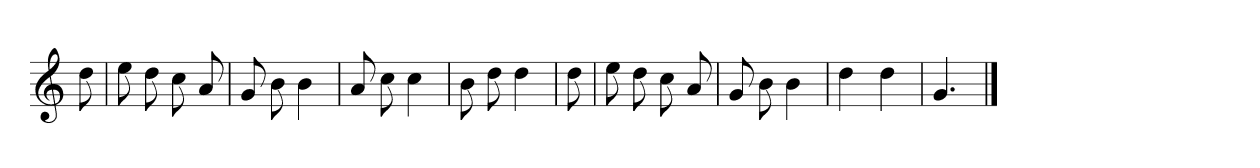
**kern
*part1
*staff1
*clefG2
*k[]
=
8dd
=1
8ee
8dd
8cc
8a
=2
8g
8b
4b
=3
8a
8cc
4cc
=4
8b
8dd
4dd
=5y
8dd
=6
8ee
8dd
8cc
8a
=7
8g
8b
4b
=8
4dd
4dd
=9
4.g
==
*-
